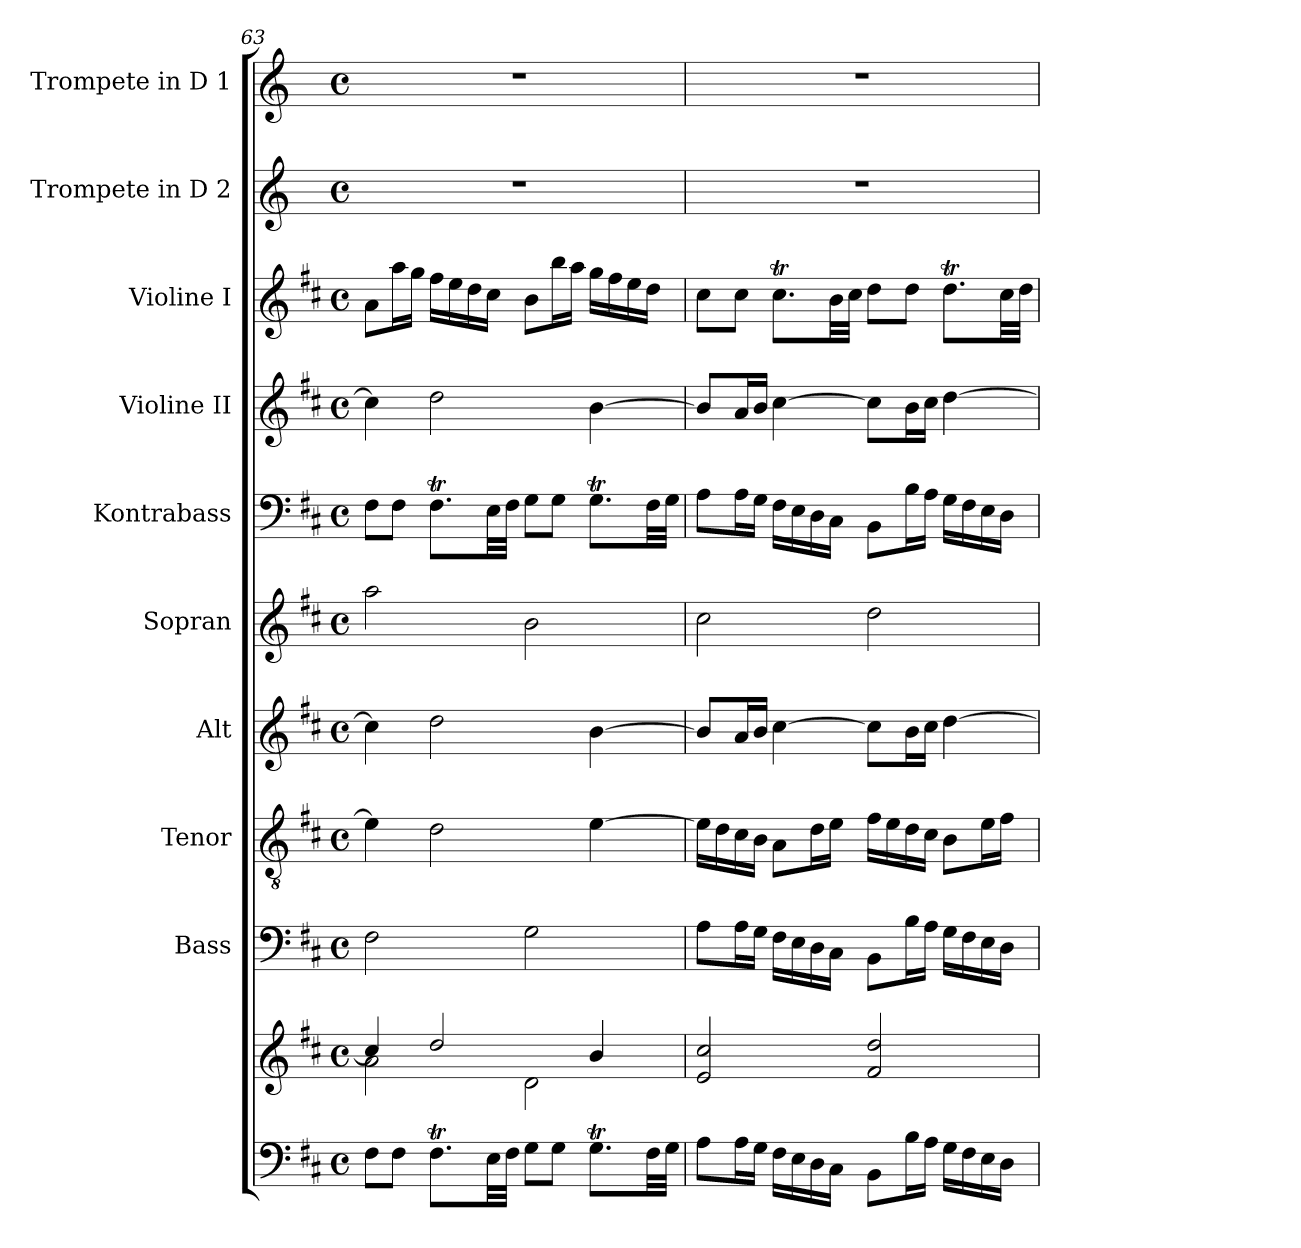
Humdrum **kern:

**kern	**kern	**kern	**kern	**kern	**kern	**kern	**kern	**kern	**kern	**kern
*part10	*part10	*part9	*part8	*part7	*part6	*part5	*part4	*part3	*part2	*part1
*staff11	*staff10	*staff9	*staff8	*staff7	*staff6	*staff5	*staff4	*staff3	*staff2	*staff1
*	*	*I"Bass	*I"Tenor	*I"Alt	*I"Sopran	*I"Kontrabass	*I"Violine II	*I"Violine I	*I"Trompete in D 2	*I"Trompete in D 1
*	*	*I'B.	*I'T.	*I'A.	*I'S.	*I'Kb.	*I'Vl. II	*I'Vl. I	*I'Trp. D 2	*I'Trp. D 1
!!LO:PB:g=z
*clefF4	*clefG2	*clefF4	*clefGv2	*clefG2	*clefG2	*clefF4	*clefG2	*clefG2	*clefG2	*clefG2
*	*	*	*	*	*	*ITrd7c12	*	*	*ITrd-1c-2	*ITrd-1c-2
*k[f#c#]	*k[f#c#]	*k[f#c#]	*k[f#c#]	*k[f#c#]	*k[f#c#]	*k[f#c#]	*k[f#c#]	*k[f#c#]	*k[f#c#]	*k[f#c#]
*D:	*D:	*D:	*D:	*D:	*D:	*D:	*D:	*D:	*D:	*D:
*M4/4	*M4/4	*M4/4	*M4/4	*M4/4	*M4/4	*M4/4	*M4/4	*M4/4	*M4/4	*M4/4
*met(c)	*met(c)	*met(c)	*met(c)	*met(c)	*met(c)	*met(c)	*met(c)	*met(c)	*met(c)	*met(c)
=63	=63	=63	=63	=63	=63	=63	=63	=63	=63	=63
*	*^	*	*	*	*	*	*	*	*	*
8F#\L	4cc#/]	2a\	2F#\	4e\]	4cc#\]	2aa\	8FF#\L	4cc#\]	8a\L	1r	1r
8F#\J	.	.	.	.	.	.	8FF#\J	.	16aa\L	.	.
.	.	.	.	.	.	.	.	.	16gg\JJ	.	.
8.F#t\L	2dd/	.	.	2d\	2dd\	.	8.FF#t\L	2dd\	16ff#\LL	.	.
.	.	.	.	.	.	.	.	.	16ee\	.	.
.	.	.	.	.	.	.	.	.	16dd\	.	.
32E\LL	.	.	.	.	.	.	32EE\LL	.	16cc#\JJ	.	.
32F#\JJJ	.	.	.	.	.	.	32FF#\JJJ	.	.	.	.
8G\L	.	2d\	2G\	.	.	2b\	8GG\L	.	8b\L	.	.
8G\J	.	.	.	.	.	.	8GG\J	.	16bb\L	.	.
.	.	.	.	.	.	.	.	.	16aa\JJ	.	.
8.GT\L	4b/	.	.	[4e\	[4b\	.	8.GGT\L	[4b\	16gg\LL	.	.
.	.	.	.	.	.	.	.	.	16ff#\	.	.
.	.	.	.	.	.	.	.	.	16ee\	.	.
32F#\LL	.	.	.	.	.	.	32FF#\LL	.	16dd\JJ	.	.
32G\JJJ	.	.	.	.	.	.	32GG\JJJ	.	.	.	.
*	*v	*v	*	*	*	*	*	*	*	*	*
=64	=64	=64	=64	=64	=64	=64	=64	=64	=64	=64
8A\L	2e/ 2cc#/	8A\L	16e\LL]	8b/L]	2cc#\	8AA\L	8b/L]	8cc#\L	1r	1r
.	.	.	16d\	.	.	.	.	.	.	.
16A\L	.	16A\L	16c#\	16a/L	.	16AA\L	16a/L	8cc#\J	.	.
16G\JJ	.	16G\JJ	16B\JJ	16b/JJ	.	16GG\JJ	16b/JJ	.	.	.
16F#\LL	.	16F#\LL	8A\L	[4cc#\	.	16FF#\LL	[4cc#\	8.cc#t\L	.	.
16E\	.	16E\	.	.	.	16EE\	.	.	.	.
16D\	.	16D\	16d\L	.	.	16DD\	.	.	.	.
16C#\JJ	.	16C#\JJ	16e\JJ	.	.	16CC#\JJ	.	32b\LL	.	.
.	.	.	.	.	.	.	.	32cc#\JJJ	.	.
8BB\L	2f#/ 2dd/	8BB\L	16f#\LL	8cc#\L]	2dd\	8BBB\L	8cc#\L]	8dd\L	.	.
.	.	.	16e\	.	.	.	.	.	.	.
16B\L	.	16B\L	16d\	16b\L	.	16BB\L	16b\L	8dd\J	.	.
16A\JJ	.	16A\JJ	16c#\JJ	16cc#\JJ	.	16AA\JJ	16cc#\JJ	.	.	.
16G\LL	.	16G\LL	8B\L	[4dd\	.	16GG\LL	[4dd\	8.ddT\L	.	.
16F#\	.	16F#\	.	.	.	16FF#\	.	.	.	.
16E\	.	16E\	16e\L	.	.	16EE\	.	.	.	.
16D\JJ	.	16D\JJ	16f#\JJ	.	.	16DD\JJ	.	32cc#\LL	.	.
.	.	.	.	.	.	.	.	32dd\JJJ	.	.
=	=	=	=	=	=	=	=	=	=	=
*-	*-	*-	*-	*-	*-	*-	*-	*-	*-	*-
